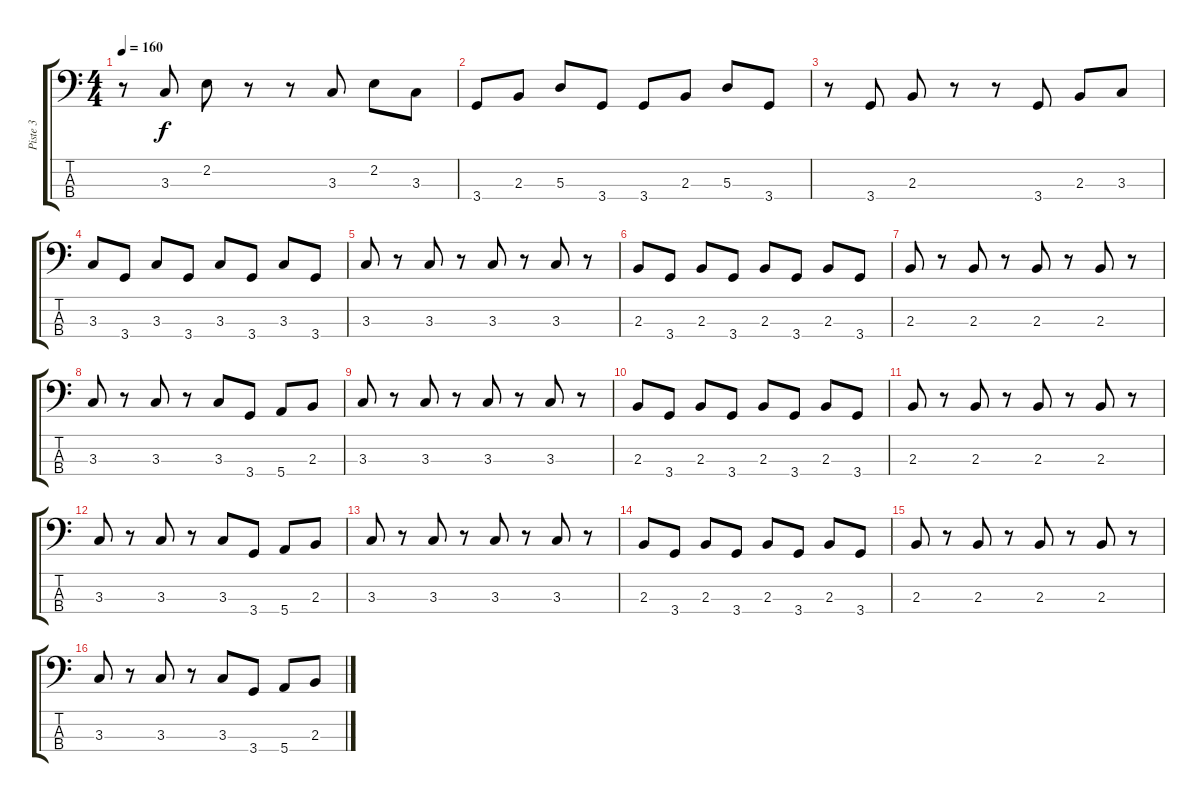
\track ("Piste 3" "Piste 3") {instrument electricbassfinger}
\staff {score tabs}
\tuning (G2 D2 A1 E1) {hide}
\ts (4 4)
\tempo 160
\clef f4
\ks c
r.8{dy f instrument electricbassfinger} 3.3.8 2.2.8 r.8 r.8 3.3.8 2.2.8 3.3.8 |
3.4.8 2.3.8 5.3.8 3.4.8 3.4.8 2.3.8 5.3.8 3.4.8 |
r.8 3.4.8 2.3.8 r.8 r.8 3.4.8 2.3.8 3.3.8 |
3.3.8 3.4.8 3.3.8 3.4.8 3.3.8 3.4.8 3.3.8 3.4.8 |
3.3.8 r.8 3.3.8 r.8 3.3.8 r.8 3.3.8 r.8 |
2.3.8 3.4.8 2.3.8 3.4.8 2.3.8 3.4.8 2.3.8 3.4.8 |
2.3.8 r.8 2.3.8 r.8 2.3.8 r.8 2.3.8 r.8 |
3.3.8 r.8 3.3.8 r.8 3.3.8 3.4.8 5.4.8 2.3.8 |
3.3.8 r.8 3.3.8 r.8 3.3.8 r.8 3.3.8 r.8 |
2.3.8 3.4.8 2.3.8 3.4.8 2.3.8 3.4.8 2.3.8 3.4.8 |
2.3.8 r.8 2.3.8 r.8 2.3.8 r.8 2.3.8 r.8 |
3.3.8 r.8 3.3.8 r.8 3.3.8 3.4.8 5.4.8 2.3.8 |
3.3.8 r.8 3.3.8 r.8 3.3.8 r.8 3.3.8 r.8 |
2.3.8 3.4.8 2.3.8 3.4.8 2.3.8 3.4.8 2.3.8 3.4.8 |
2.3.8 r.8 2.3.8 r.8 2.3.8 r.8 2.3.8 r.8 |
3.3.8 r.8 3.3.8 r.8 3.3.8 3.4.8 5.4.8 2.3.8
